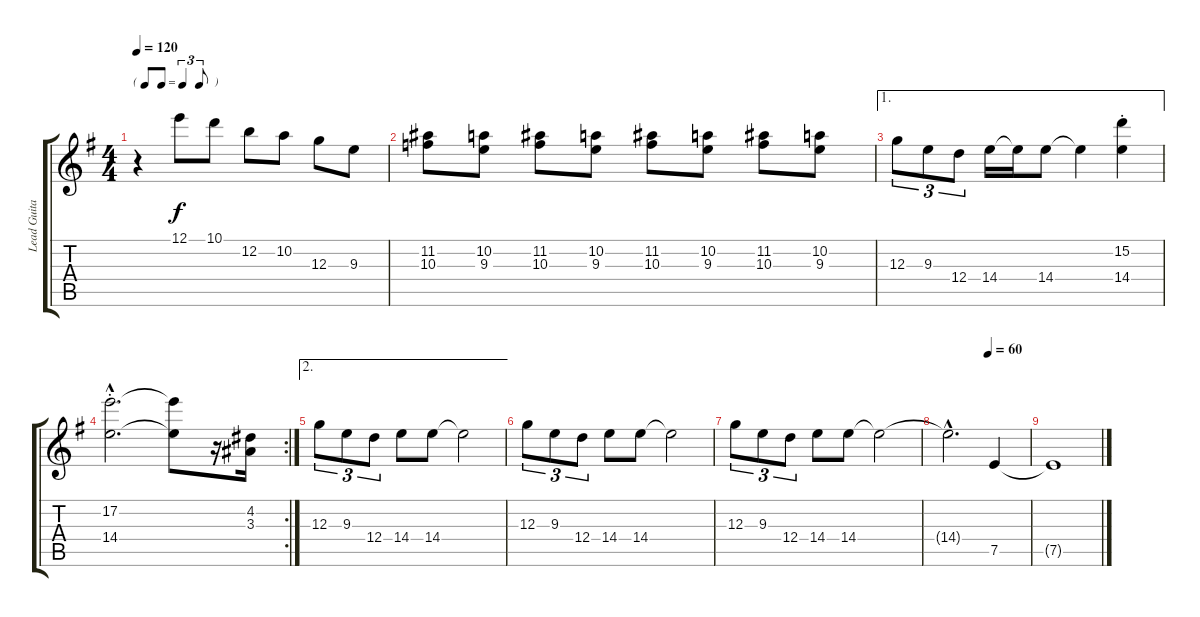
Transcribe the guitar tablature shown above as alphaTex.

\track ("Lead Guitar" "Lead Guita") {instrument electricguitarjazz}
\staff {score tabs}
\tuning (E4 B3 G3 D3 A2 E2) {hide}
\ts (4 4)
\tf triplet8th
\tempo 120
\clef g2
\ks g
r.4{dy f} 12.1.8 10.1.8 12.2.8 10.2.8 12.3.8 9.3.8 |
(11.2 10.3).8 (10.2 9.3).8 (11.2 10.3).8 (10.2 9.3).8 (11.2 10.3).8 (10.2 9.3).8 (11.2 10.3).8 (10.2 9.3).8 |
\ae 1
12.3.8{tu (3 2)} 9.3.8{tu (3 2)} 12.4.8{tu (3 2)} 14.4.16 14.4{t}.16 14.4.8 14.4{t}.4 (15.2{st} 14.4{st}).4 |
\rc 2
(17.2{hac st} 14.4{hac st}).2{d} (17.2{t} 14.4{t}).8 r.16 (4.2 3.3).16 |
\ae 2
12.3.8{tu (3 2)} 9.3.8{tu (3 2)} 12.4.8{tu (3 2)} 14.4.8 14.4.8 14.4{t}.2 |
12.3.8{tu (3 2)} 9.3.8{tu (3 2)} 12.4.8{tu (3 2)} 14.4.8 14.4.8 14.4{t}.2 |
12.3.8{tu (3 2)} 9.3.8{tu (3 2)} 12.4.8{tu (3 2)} 14.4.8 14.4.8 14.4{t}.2 |
\tempo (60 0.5)
14.4{hac t}.2{d} 7.5.4{volume 5} |
7.5{t}.1
